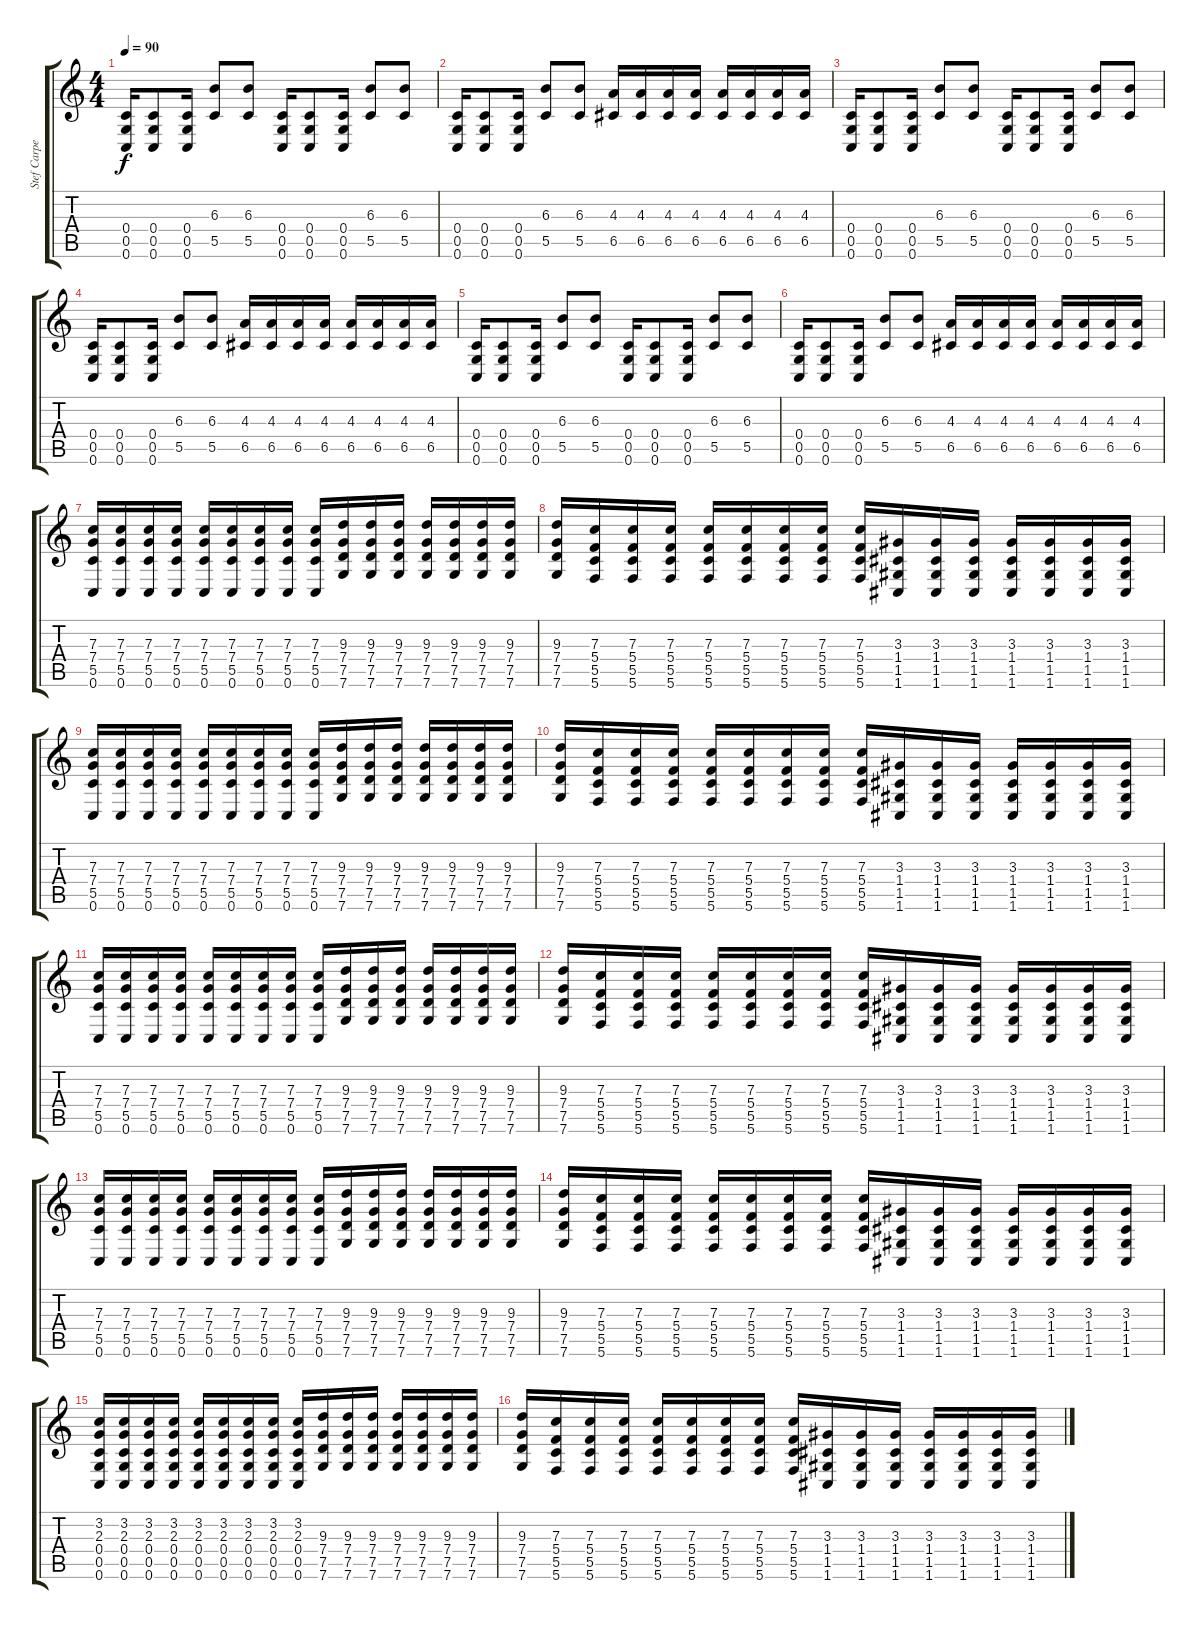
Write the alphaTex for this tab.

\track ("Stef Carpenter - Guitar" "Stef Carpe") {instrument overdrivenguitar}
\staff {score tabs}
\tuning (D4 A3 F3 C3 G2 C2) {hide}
\ts (4 4)
\tempo 90
\clef g2
\ks c
(0.4 0.5 0.6).16{dy f volume 16 instrument distortionguitar} (0.4 0.5 0.6).8{volume 16 instrument distortionguitar} (0.4 0.5 0.6).16 (6.3 5.5).8 (6.3 5.5).8 (0.4 0.5 0.6).16 (0.4 0.5 0.6).8 (0.4 0.5 0.6).16 (6.3 5.5).8 (6.3 5.5).8 |
(0.4 0.5 0.6).16{instrument distortionguitar} (0.4 0.5 0.6).8{instrument distortionguitar} (0.4 0.5 0.6).16 (6.3 5.5).8 (6.3 5.5).8 (4.3 6.5).16 (4.3 6.5).16 (4.3 6.5).16 (4.3 6.5).16 (4.3 6.5).16 (4.3 6.5).16 (4.3 6.5).16 (4.3 6.5).16 |
(0.4 0.5 0.6).16{volume 16 instrument distortionguitar} (0.4 0.5 0.6).8{volume 16 instrument distortionguitar} (0.4 0.5 0.6).16 (6.3 5.5).8 (6.3 5.5).8 (0.4 0.5 0.6).16 (0.4 0.5 0.6).8 (0.4 0.5 0.6).16 (6.3 5.5).8 (6.3 5.5).8 |
(0.4 0.5 0.6).16{instrument distortionguitar} (0.4 0.5 0.6).8{instrument distortionguitar} (0.4 0.5 0.6).16 (6.3 5.5).8 (6.3 5.5).8 (4.3 6.5).16 (4.3 6.5).16 (4.3 6.5).16 (4.3 6.5).16 (4.3 6.5).16 (4.3 6.5).16 (4.3 6.5).16 (4.3 6.5).16 |
(0.4 0.5 0.6).16{volume 16 instrument distortionguitar} (0.4 0.5 0.6).8{volume 16 instrument distortionguitar} (0.4 0.5 0.6).16 (6.3 5.5).8 (6.3 5.5).8 (0.4 0.5 0.6).16 (0.4 0.5 0.6).8 (0.4 0.5 0.6).16 (6.3 5.5).8 (6.3 5.5).8 |
(0.4 0.5 0.6).16{instrument distortionguitar} (0.4 0.5 0.6).8{instrument distortionguitar} (0.4 0.5 0.6).16 (6.3 5.5).8 (6.3 5.5).8 (4.3 6.5).16 (4.3 6.5).16 (4.3 6.5).16 (4.3 6.5).16 (4.3 6.5).16 (4.3 6.5).16 (4.3 6.5).16 (4.3 6.5).16 |
(7.3 7.4 5.5 0.6).16{volume 9} (7.3 7.4 5.5 0.6).16 (7.3 7.4 5.5 0.6).16 (7.3 7.4 5.5 0.6).16 (7.3 7.4 5.5 0.6).16 (7.3 7.4 5.5 0.6).16 (7.3 7.4 5.5 0.6).16 (7.3 7.4 5.5 0.6).16 (7.3 7.4 5.5 0.6).16 (9.3 7.4 7.5 7.6).16 (9.3 7.4 7.5 7.6).16 (9.3 7.4 7.5 7.6).16 (9.3 7.4 7.5 7.6).16 (9.3 7.4 7.5 7.6).16 (9.3 7.4 7.5 7.6).16 (9.3 7.4 7.5 7.6).16 |
(9.3 7.4 7.5 7.6).16 (7.3 5.4 5.5 5.6).16 (7.3 5.4 5.5 5.6).16 (7.3 5.4 5.5 5.6).16 (7.3 5.4 5.5 5.6).16 (7.3 5.4 5.5 5.6).16 (7.3 5.4 5.5 5.6).16 (7.3 5.4 5.5 5.6).16 (7.3 5.4 5.5 5.6).16 (3.3 1.4 1.5 1.6).16 (3.3 1.4 1.5 1.6).16 (3.3 1.4 1.5 1.6).16 (3.3 1.4 1.5 1.6).16 (3.3 1.4 1.5 1.6).16 (3.3 1.4 1.5 1.6).16 (3.3 1.4 1.5 1.6).16 |
(7.3 7.4 5.5 0.6).16 (7.3 7.4 5.5 0.6).16 (7.3 7.4 5.5 0.6).16 (7.3 7.4 5.5 0.6).16 (7.3 7.4 5.5 0.6).16 (7.3 7.4 5.5 0.6).16 (7.3 7.4 5.5 0.6).16 (7.3 7.4 5.5 0.6).16 (7.3 7.4 5.5 0.6).16 (9.3 7.4 7.5 7.6).16 (9.3 7.4 7.5 7.6).16 (9.3 7.4 7.5 7.6).16 (9.3 7.4 7.5 7.6).16 (9.3 7.4 7.5 7.6).16 (9.3 7.4 7.5 7.6).16 (9.3 7.4 7.5 7.6).16 |
(9.3 7.4 7.5 7.6).16 (7.3 5.4 5.5 5.6).16 (7.3 5.4 5.5 5.6).16 (7.3 5.4 5.5 5.6).16 (7.3 5.4 5.5 5.6).16 (7.3 5.4 5.5 5.6).16 (7.3 5.4 5.5 5.6).16 (7.3 5.4 5.5 5.6).16 (7.3 5.4 5.5 5.6).16 (3.3 1.4 1.5 1.6).16 (3.3 1.4 1.5 1.6).16 (3.3 1.4 1.5 1.6).16 (3.3 1.4 1.5 1.6).16 (3.3 1.4 1.5 1.6).16 (3.3 1.4 1.5 1.6).16 (3.3 1.4 1.5 1.6).16 |
(7.3 7.4 5.5 0.6).16 (7.3 7.4 5.5 0.6).16 (7.3 7.4 5.5 0.6).16 (7.3 7.4 5.5 0.6).16 (7.3 7.4 5.5 0.6).16 (7.3 7.4 5.5 0.6).16 (7.3 7.4 5.5 0.6).16 (7.3 7.4 5.5 0.6).16 (7.3 7.4 5.5 0.6).16 (9.3 7.4 7.5 7.6).16 (9.3 7.4 7.5 7.6).16 (9.3 7.4 7.5 7.6).16 (9.3 7.4 7.5 7.6).16 (9.3 7.4 7.5 7.6).16 (9.3 7.4 7.5 7.6).16 (9.3 7.4 7.5 7.6).16 |
(9.3 7.4 7.5 7.6).16 (7.3 5.4 5.5 5.6).16 (7.3 5.4 5.5 5.6).16 (7.3 5.4 5.5 5.6).16 (7.3 5.4 5.5 5.6).16 (7.3 5.4 5.5 5.6).16 (7.3 5.4 5.5 5.6).16 (7.3 5.4 5.5 5.6).16 (7.3 5.4 5.5 5.6).16 (3.3 1.4 1.5 1.6).16 (3.3 1.4 1.5 1.6).16 (3.3 1.4 1.5 1.6).16 (3.3 1.4 1.5 1.6).16 (3.3 1.4 1.5 1.6).16 (3.3 1.4 1.5 1.6).16 (3.3 1.4 1.5 1.6).16 |
(7.3 7.4 5.5 0.6).16 (7.3 7.4 5.5 0.6).16 (7.3 7.4 5.5 0.6).16 (7.3 7.4 5.5 0.6).16 (7.3 7.4 5.5 0.6).16 (7.3 7.4 5.5 0.6).16 (7.3 7.4 5.5 0.6).16 (7.3 7.4 5.5 0.6).16 (7.3 7.4 5.5 0.6).16 (9.3 7.4 7.5 7.6).16 (9.3 7.4 7.5 7.6).16 (9.3 7.4 7.5 7.6).16 (9.3 7.4 7.5 7.6).16 (9.3 7.4 7.5 7.6).16 (9.3 7.4 7.5 7.6).16 (9.3 7.4 7.5 7.6).16 |
(9.3 7.4 7.5 7.6).16 (7.3 5.4 5.5 5.6).16 (7.3 5.4 5.5 5.6).16 (7.3 5.4 5.5 5.6).16 (7.3 5.4 5.5 5.6).16 (7.3 5.4 5.5 5.6).16 (7.3 5.4 5.5 5.6).16 (7.3 5.4 5.5 5.6).16 (7.3 5.4 5.5 5.6).16 (3.3 1.4 1.5 1.6).16 (3.3 1.4 1.5 1.6).16 (3.3 1.4 1.5 1.6).16 (3.3 1.4 1.5 1.6).16 (3.3 1.4 1.5 1.6).16 (3.3 1.4 1.5 1.6).16 (3.3 1.4 1.5 1.6).16 |
(3.2 2.3 0.4 0.5 0.6).16{volume 16} (3.2 2.3 0.4 0.5 0.6).16 (3.2 2.3 0.4 0.5 0.6).16 (3.2 2.3 0.4 0.5 0.6).16 (3.2 2.3 0.4 0.5 0.6).16 (3.2 2.3 0.4 0.5 0.6).16 (3.2 2.3 0.4 0.5 0.6).16 (3.2 2.3 0.4 0.5 0.6).16 (3.2 2.3 0.4 0.5 0.6).16 (9.3 7.4 7.5 7.6).16 (9.3 7.4 7.5 7.6).16 (9.3 7.4 7.5 7.6).16 (9.3 7.4 7.5 7.6).16 (9.3 7.4 7.5 7.6).16 (9.3 7.4 7.5 7.6).16 (9.3 7.4 7.5 7.6).16 |
(9.3 7.4 7.5 7.6).16 (7.3 5.4 5.5 5.6).16 (7.3 5.4 5.5 5.6).16 (7.3 5.4 5.5 5.6).16 (7.3 5.4 5.5 5.6).16 (7.3 5.4 5.5 5.6).16 (7.3 5.4 5.5 5.6).16 (7.3 5.4 5.5 5.6).16 (7.3 5.4 5.5 5.6).16 (3.3 1.4 1.5 1.6).16 (3.3 1.4 1.5 1.6).16 (3.3 1.4 1.5 1.6).16 (3.3 1.4 1.5 1.6).16 (3.3 1.4 1.5 1.6).16 (3.3 1.4 1.5 1.6).16 (3.3 1.4 1.5 1.6).16
